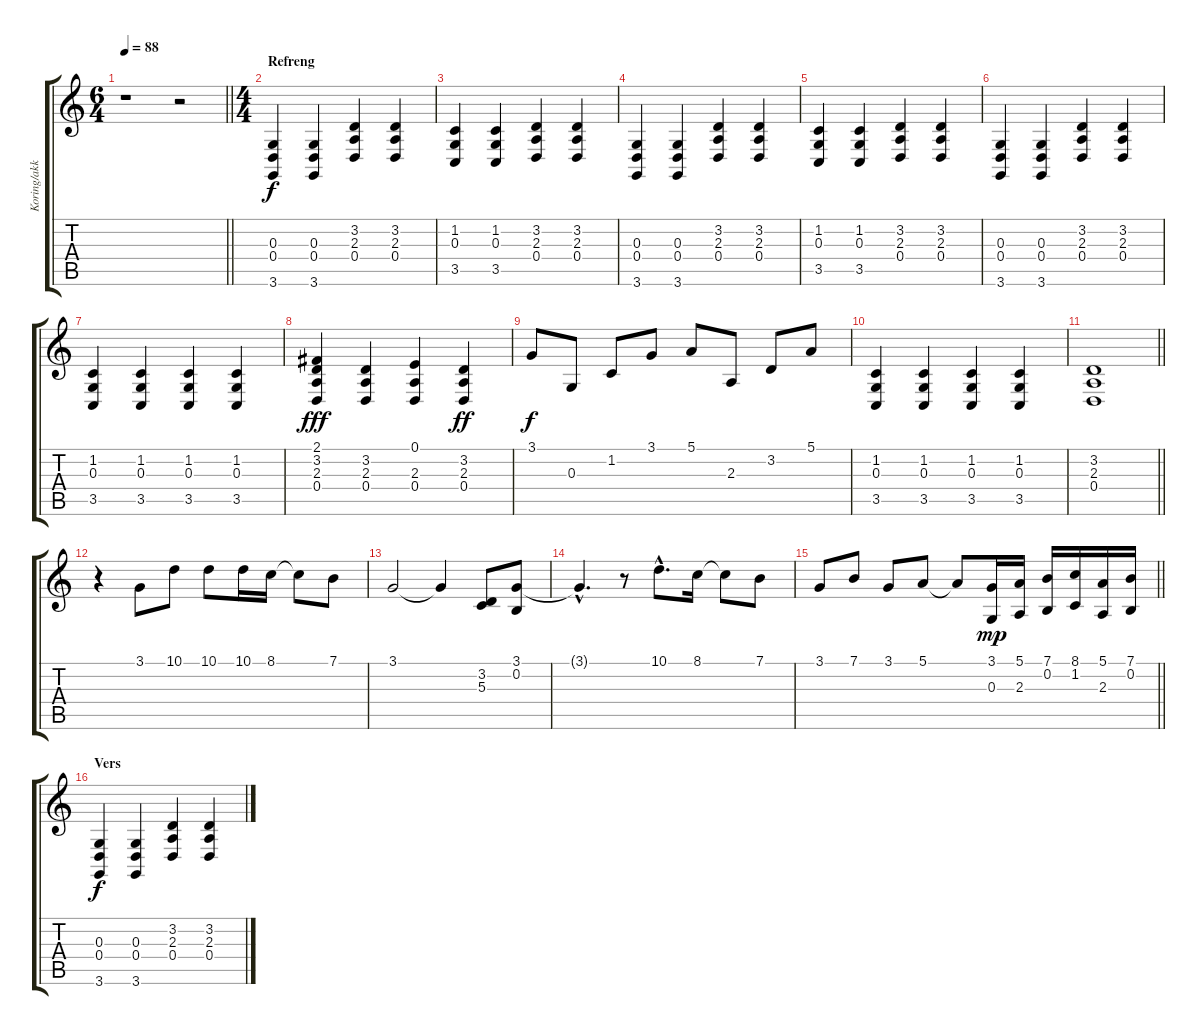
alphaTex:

\track ("Koring/akkorder" "Koring/akk") {instrument acousticgrandpiano}
\staff {score tabs}
\tuning (E4 B3 G3 D3 A2 E2) {hide}
\ts (6 4)
\tempo 88
\clef g2
\barLineRight lightlight
\ks c
r.1{dy f} r.2 |
\ts (4 4)
\section ("" "Refreng")
(0.3 0.4 3.6).4{instrument acousticgrandpiano} (0.3 0.4 3.6).4 (3.2 2.3 0.4).4 (3.2 2.3 0.4).4 |
(1.2 0.3 3.5).4 (1.2 0.3 3.5).4 (3.2 2.3 0.4).4 (3.2 2.3 0.4).4 |
(0.3 0.4 3.6).4 (0.3 0.4 3.6).4 (3.2 2.3 0.4).4 (3.2 2.3 0.4).4 |
(1.2 0.3 3.5).4 (1.2 0.3 3.5).4 (3.2 2.3 0.4).4 (3.2 2.3 0.4).4 |
(0.3 0.4 3.6).4 (0.3 0.4 3.6).4 (3.2 2.3 0.4).4 (3.2 2.3 0.4).4 |
(1.2 0.3 3.5).4 (1.2 0.3 3.5).4 (1.2 0.3 3.5).4 (1.2 0.3 3.5).4 |
(2.1 3.2 2.3 0.4).4{dy fff} (3.2 2.3 0.4).4 (0.1 2.3 0.4).4 (3.2 2.3 0.4).4{dy ff} |
3.1.8{dy f} 0.3.8 1.2.8 3.1.8 5.1.8 2.3.8 3.2.8 5.1.8 |
(1.2 0.3 3.5).4 (1.2 0.3 3.5).4 (1.2 0.3 3.5).4 (1.2 0.3 3.5).4 |
\barLineRight lightlight
(3.2 2.3 0.4).1 |
r.4{volume 16 instrument acousticgrandpiano} 3.1.8 10.1.8 10.1.8 10.1.16 8.1.16 8.1{t}.8 7.1.8 |
3.1.2 3.1{t}.4 (3.2 5.3).8 (3.1 0.2).8 |
3.1{hac t}.4{d} r.8 10.1{hac}.8{d volume 12 instrument stringensemble1} 8.1.16 8.1{t}.8 7.1.8 |
\barLineRight lightlight
3.1.8 7.1.8 3.1.8 5.1.8 5.1{t}.8 (3.1 0.3).16{dy mp volume 16 instrument acousticgrandpiano} (5.1 2.3).16 (7.1 0.2).16 (8.1 1.2).16 (5.1 2.3).16 (7.1 0.2).16 |
\section ("" "Vers")
(0.3 0.4 3.6).4{dy f} (0.3 0.4 3.6).4 (3.2 2.3 0.4).4 (3.2 2.3 0.4).4
